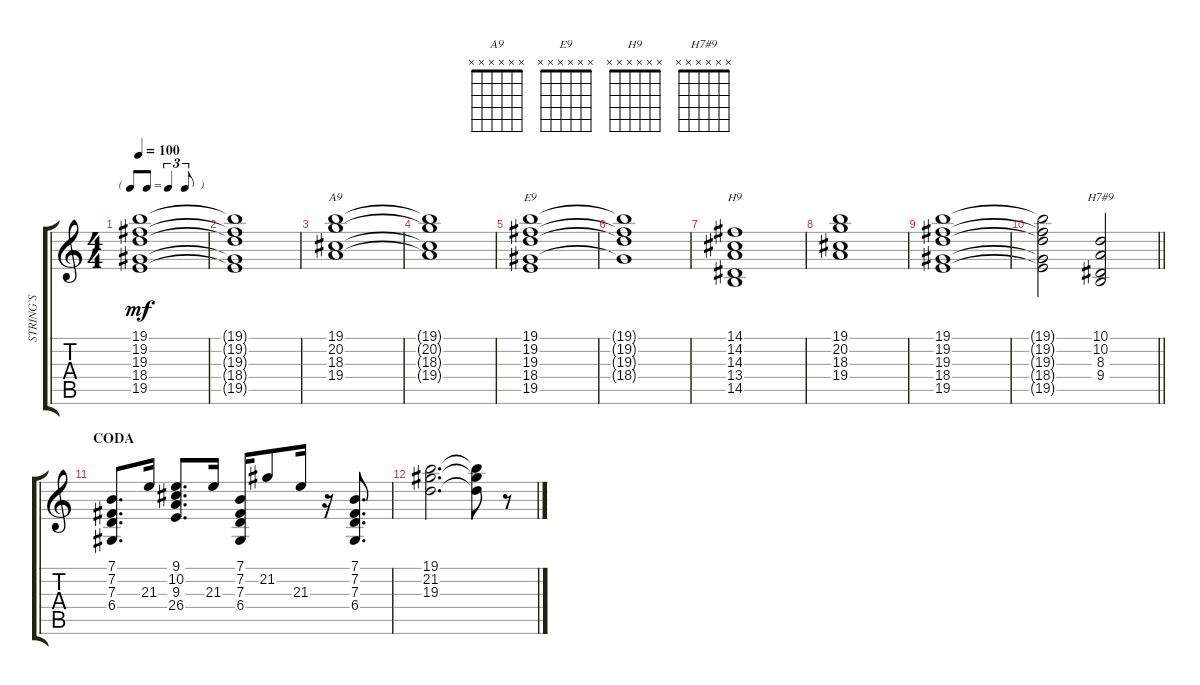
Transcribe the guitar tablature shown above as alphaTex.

\track ("STRING`S" "STRING`S") {instrument rockorgan}
\staff {score tabs}
\tuning (E4 B3 G3 D3 A2 E2) {hide}
\chord ("A9" x x x x x x)
\chord ("E9" x x x x x x)
\chord ("H9" x x x x x x)
\chord ("H7#9" x x x x x x)
\ts (4 4)
\tf triplet8th
\tempo 100
\clef g2
\ks c
(19.1{t} 19.2{t} 19.3{t} 18.4{t} 19.5{t}).1{dy mf} |
(19.1{t} 19.2{t} 19.3{t} 18.4{t} 19.5{t}).1 |
(19.1 20.2 18.3 19.4).1{ch "A9"} |
(19.1{t} 20.2{t} 18.3{t} 19.4{t}).1 |
(19.1 19.2 19.3 18.4 19.5).1{ch "E9"} |
(19.1{t} 19.2{t} 19.3{t} 18.4{t}).1 |
(14.1 14.2 14.3 13.4 14.5).1{ch "H9"} |
(19.1 20.2 18.3 19.4).1 |
(19.1 19.2 19.3 18.4 19.5).1 |
\barLineRight lightlight
(19.1{t} 19.2{t} 19.3{t} 18.4{t} 19.5{t}).2 (10.1 10.2 8.3 9.4).2{ch "H7#9"} |
\section ("" "CODA")
(7.1 7.2 7.3 6.4).8{d} 21.3.16 (9.1 10.2 9.3 26.4).8{d} 21.3.16 (7.1 7.2 7.3 6.4).16 21.2.8 21.3.16 r.16 (7.1 7.2 7.3 6.4).8{d} |
(19.1 21.2 19.3).2{d} (19.1{t} 21.2{t} 19.3{t}).8 r.8
